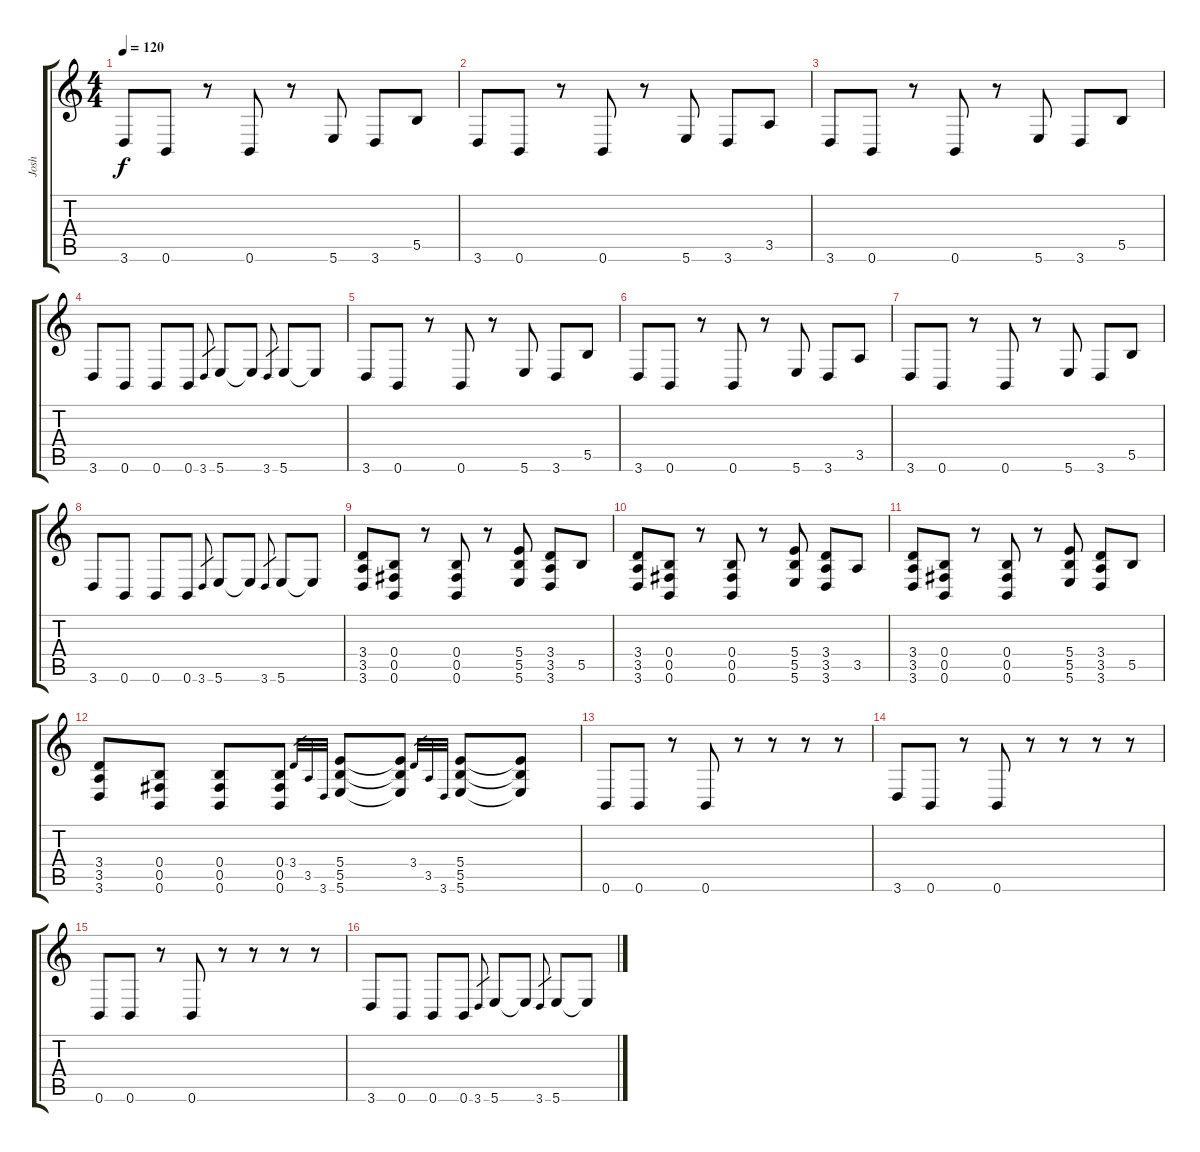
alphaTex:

\track ("Josh" "Josh") {instrument distortionguitar}
\staff {score tabs}
\tuning (Db4 Ab3 E3 B2 Gb2 B1) {hide}
\ts (4 4)
\tempo 120
\tempo 142
\tempo 120
\clef g2
\ks c
3.6.8{dy f instrument distortionguitar} 0.6.8 r.8 0.6.8 r.8 5.6.8 3.6.8 5.5.8 |
3.6.8 0.6.8 r.8 0.6.8 r.8 5.6.8 3.6.8 3.5.8 |
3.6.8 0.6.8 r.8 0.6.8 r.8 5.6.8 3.6.8 5.5.8 |
3.6.8 0.6.8 0.6.8 0.6.8 3.6.8{gr} 5.6.8 5.6{t}.8 3.6.8{gr} 5.6.8 5.6{t}.8 |
3.6.8 0.6.8 r.8 0.6.8 r.8 5.6.8 3.6.8 5.5.8 |
3.6.8 0.6.8 r.8 0.6.8 r.8 5.6.8 3.6.8 3.5.8 |
3.6.8 0.6.8 r.8 0.6.8 r.8 5.6.8 3.6.8 5.5.8 |
3.6.8 0.6.8 0.6.8 0.6.8 3.6.8{gr} 5.6.8 5.6{t}.8 3.6.8{gr} 5.6.8 5.6{t}.8 |
(3.4 3.5 3.6).8 (0.4 0.5 0.6).8 r.8 (0.4 0.5 0.6).8 r.8 (5.4 5.5 5.6).8 (3.4 3.5 3.6).8 5.5.8 |
(3.4 3.5 3.6).8 (0.4 0.5 0.6).8 r.8 (0.4 0.5 0.6).8 r.8 (5.4 5.5 5.6).8 (3.4 3.5 3.6).8 3.5.8 |
(3.4 3.5 3.6).8 (0.4 0.5 0.6).8 r.8 (0.4 0.5 0.6).8 r.8 (5.4 5.5 5.6).8 (3.4 3.5 3.6).8 5.5.8 |
(3.4 3.5 3.6).8 (0.4 0.5 0.6).8 (0.4 0.5 0.6).8 (0.4 0.5 0.6).8 3.4.32{gr} 3.5.32{gr} 3.6.32{gr} (5.4 5.5 5.6).8 (5.4{t} 5.5{t} 5.6{t}).8 3.4.32{gr} 3.5.32{gr} 3.6.32{gr} (5.4 5.5 5.6).8 (5.4{t} 5.5{t} 5.6{t}).8 |
0.6.8 0.6.8 r.8 0.6.8 r.8 r.8 r.8 r.8 |
3.6.8 0.6.8 r.8 0.6.8 r.8 r.8 r.8 r.8 |
0.6.8 0.6.8 r.8 0.6.8 r.8 r.8 r.8 r.8 |
3.6.8 0.6.8 0.6.8 0.6.8 3.6.8{gr} 5.6.8 5.6{t}.8 3.6.8{gr} 5.6.8 5.6{t}.8
